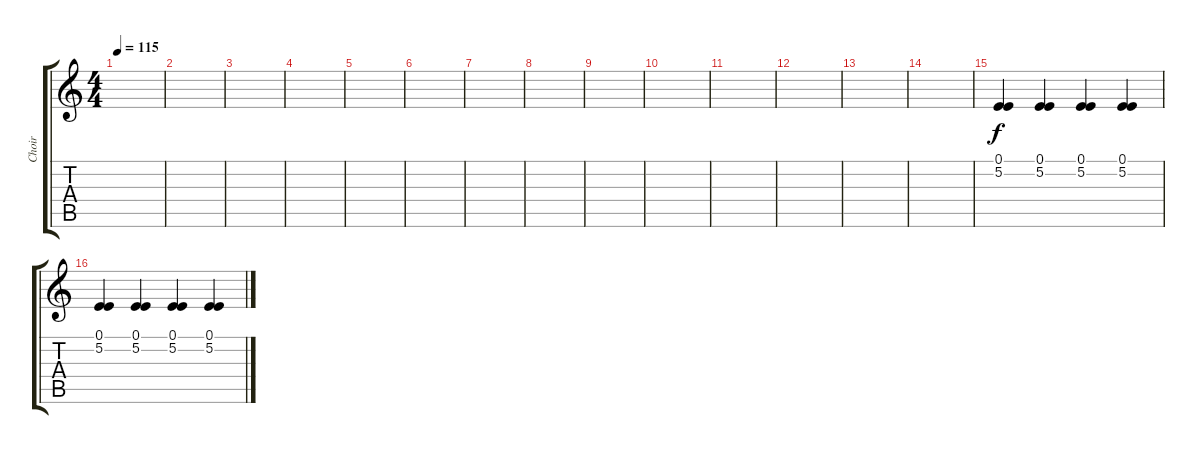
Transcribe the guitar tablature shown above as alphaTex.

\track ("Choir" "Choir") {instrument choiraahs}
\staff {score tabs}
\tuning (E4 B3 G3 D3 A2 E2) {hide}
\ts (4 4)
\tempo 115
\clef g2
\ks c
|
|
|
|
|
|
|
|
|
|
|
|
|
|
(0.1 5.2).4{volume 9} (0.1 5.2).4 (0.1 5.2).4 (0.1 5.2).4 |
(0.1 5.2).4 (0.1 5.2).4 (0.1 5.2).4 (0.1 5.2).4
